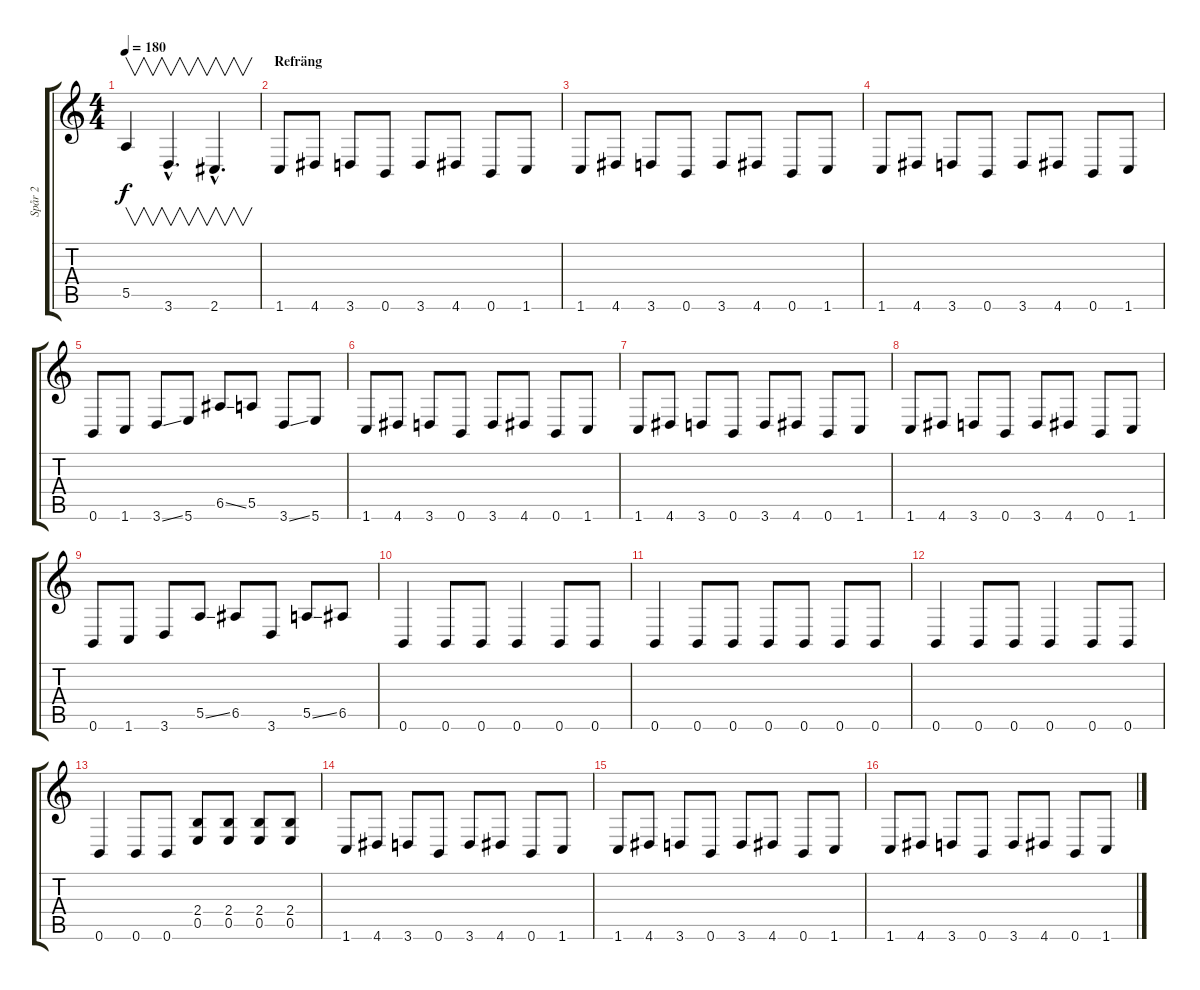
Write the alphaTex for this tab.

\track ("Spår 2" "Spår 2") {instrument distortionguitar}
\staff {score tabs}
\tuning (B3 Gb3 D3 A2 E2 B1) {hide}
\ts (4 4)
\tempo 180
\clef g2
\ks c
5.5{t}.4{v dy f} 3.6{hac}.4{v d} 2.6{hac}.4{v d} |
\section ("" "Refräng")
1.6.8 4.6.8 3.6.8 0.6.8 3.6.8 4.6.8 0.6.8 1.6.8 |
1.6.8 4.6.8 3.6.8 0.6.8 3.6.8 4.6.8 0.6.8 1.6.8 |
1.6.8 4.6.8 3.6.8 0.6.8 3.6.8 4.6.8 0.6.8 1.6.8 |
0.6.8 1.6.8 3.6{ss}.8 5.6.8 6.5{ss}.8 5.5.8 3.6{ss}.8 5.6.8 |
1.6.8 4.6.8 3.6.8 0.6.8 3.6.8 4.6.8 0.6.8 1.6.8 |
1.6.8 4.6.8 3.6.8 0.6.8 3.6.8 4.6.8 0.6.8 1.6.8 |
1.6.8 4.6.8 3.6.8 0.6.8 3.6.8 4.6.8 0.6.8 1.6.8 |
0.6.8 1.6.8 3.6.8 5.5{ss}.8 6.5.8 3.6.8 5.5{ss}.8 6.5.8 |
0.6.4 0.6.8 0.6.8 0.6.4 0.6.8 0.6.8 |
0.6.4 0.6.8 0.6.8 0.6.8 0.6.8 0.6.8 0.6.8 |
0.6.4 0.6.8 0.6.8 0.6.4 0.6.8 0.6.8 |
0.6.4 0.6.8 0.6.8 (2.4 0.5).8 (2.4 0.5).8 (2.4 0.5).8 (2.4 0.5).8 |
1.6.8 4.6.8 3.6.8 0.6.8 3.6.8 4.6.8 0.6.8 1.6.8 |
1.6.8 4.6.8 3.6.8 0.6.8 3.6.8 4.6.8 0.6.8 1.6.8 |
1.6.8 4.6.8 3.6.8 0.6.8 3.6.8 4.6.8 0.6.8 1.6.8
